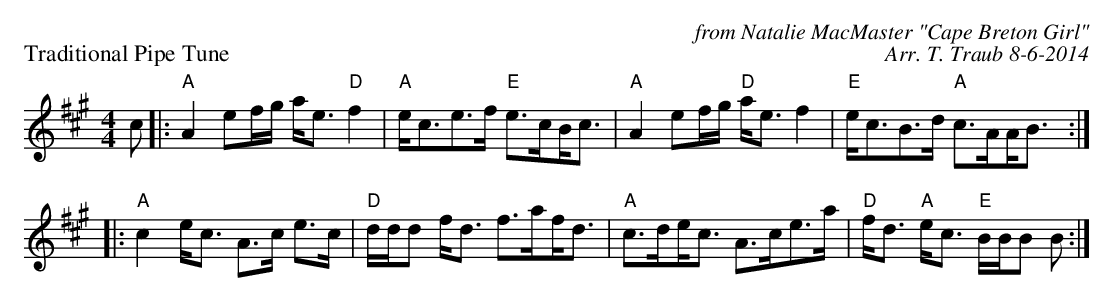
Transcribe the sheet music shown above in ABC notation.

X:1
P: Traditional Pipe Tune
C: from Natalie MacMaster "Cape Breton Girl"
C: Arr. T. Traub 8-6-2014
M: 4/4
L: 1/8
K: A
c|: "A"A2 ef/g/ a<e "D"f2|"A"e<ce>f "E"e>c!beambr1!B<c|"A"A2 ef/g/ "D"a<e f2|"E"e<cB>d "A"c>A!beambr1!A<B :|
|: "A"c2 e<c A>c e>c|"D"d/d/d f<d f>a!beambr1!f<d|"A"c>d!beambr1!e<c A>ce>a|"D"f<d "A"e<c "E"B/B/B B :|
